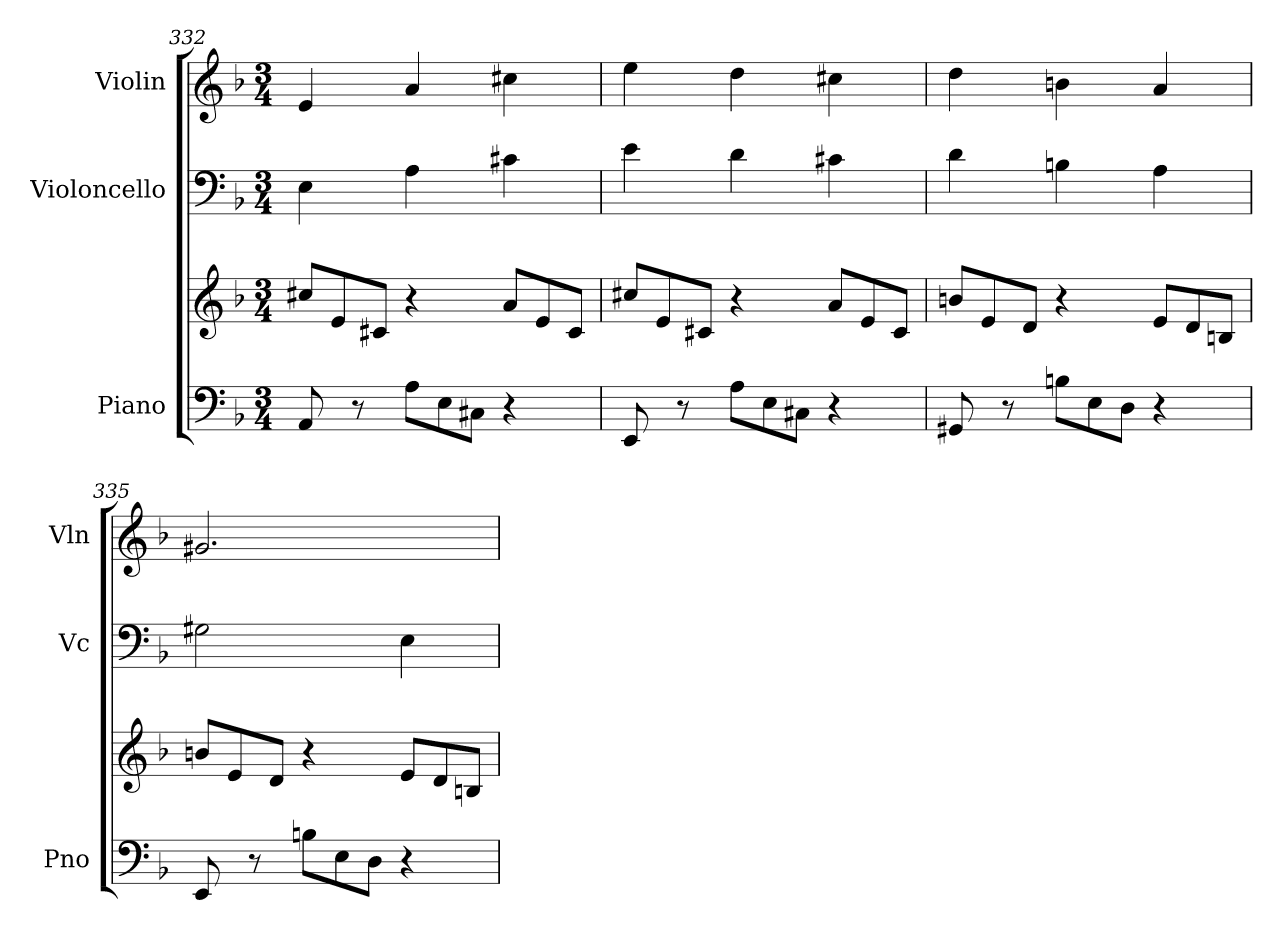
**kern	**kern	**kern	**kern
*part3	*part3	*part2	*part1
*staff4	*staff3	*staff2	*staff1
*I"Piano	*	*I"Violoncello	*I"Violin
*I'Pno	*	*I'Vc	*I'Vln
*clefF4	*clefG2	*clefF4	*clefG2
*k[b-]	*k[b-]	*k[b-]	*k[b-]
*M3/4	*M3/4	*M3/4	*M3/4
*	*Xtuplet	*	*
=332	=332	=332	=332
8AA/	12cc#X/L	4E\	4e/
.	12e/	.	.
8r	.	.	.
.	12c#X/J	.	.
*Xtuplet	*	*	*
12A\L	4r	4A\	4a/
12E\	.	.	.
12C#X\J	.	.	.
4r	12a/L	4c#X\	4cc#X\
.	12e/	.	.
.	12c#/J	.	.
=333	=333	=333	=333
8EE/	12cc#X/L	4e\	4ee\
.	12e/	.	.
8r	.	.	.
.	12c#X/J	.	.
12A\L	4r	4d\	4dd\
12E\	.	.	.
12C#X\J	.	.	.
4r	12a/L	4c#X\	4cc#X\
.	12e/	.	.
.	12c#/J	.	.
!!LO:LB:g=z
=334	=334	=334	=334
8GG#X/	12bn/L	4d\	4dd\
.	12e/	.	.
8r	.	.	.
.	12d/J	.	.
12Bn\L	4r	4Bn\	4bn\
12E\	.	.	.
12D\J	.	.	.
4r	12e/L	4A\	4a/
.	12d/	.	.
.	12Bn/J	.	.
=335	=335	=335	=335
8EE/	12bn/L	2G#X\	2.g#X/
.	12e/	.	.
8r	.	.	.
.	12d/J	.	.
12Bn\L	4r	.	.
12E\	.	.	.
12D\J	.	.	.
4r	12e/L	4E\	.
.	12d/	.	.
.	12Bn/J	.	.
=	=	=	=
*-	*-	*-	*-
